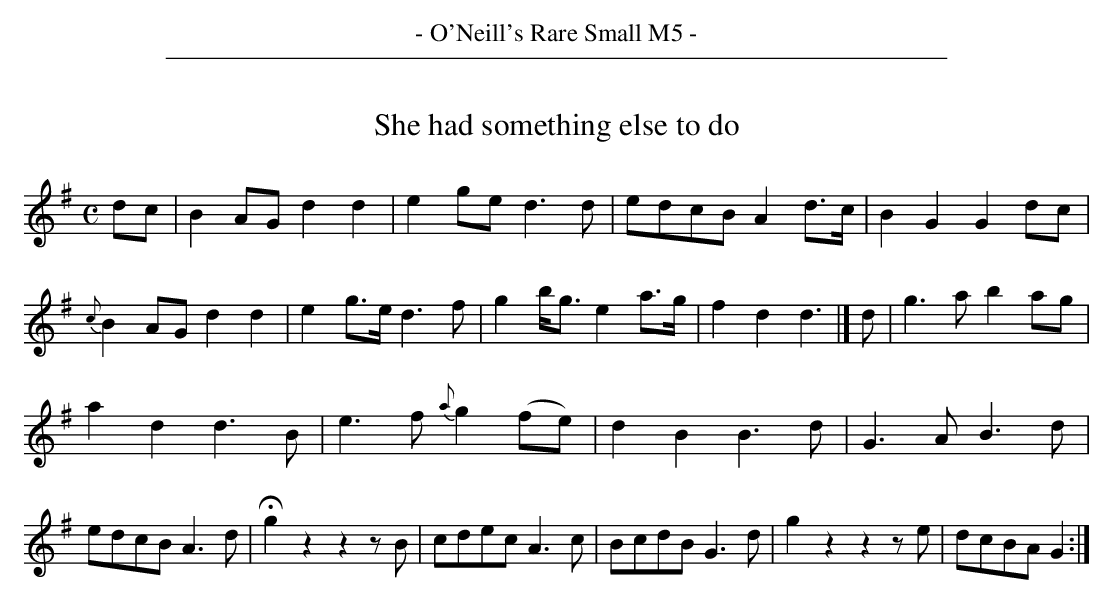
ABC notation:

X:1
T: She had something else to do
M: C
L: 1/8
K: G
dc |\
B2AG d2d2 | e2ge d3d | edcB A2d>c | B2G2 G2dc |\
{c}B2AG d2d2 | e2g>e d3f | g2b<g e2a>g | f2d2 d3 |]\
d | g3a b2ag |
a2d2 d3B | e3f {a}g2(fe) | d2B2 B3d |\
G3A B3d | edcB A3d | Hg2z2 z2zB |\
cdec A3c | BcdB G3d | g2z2 z2ze | dcBA G2 :|
